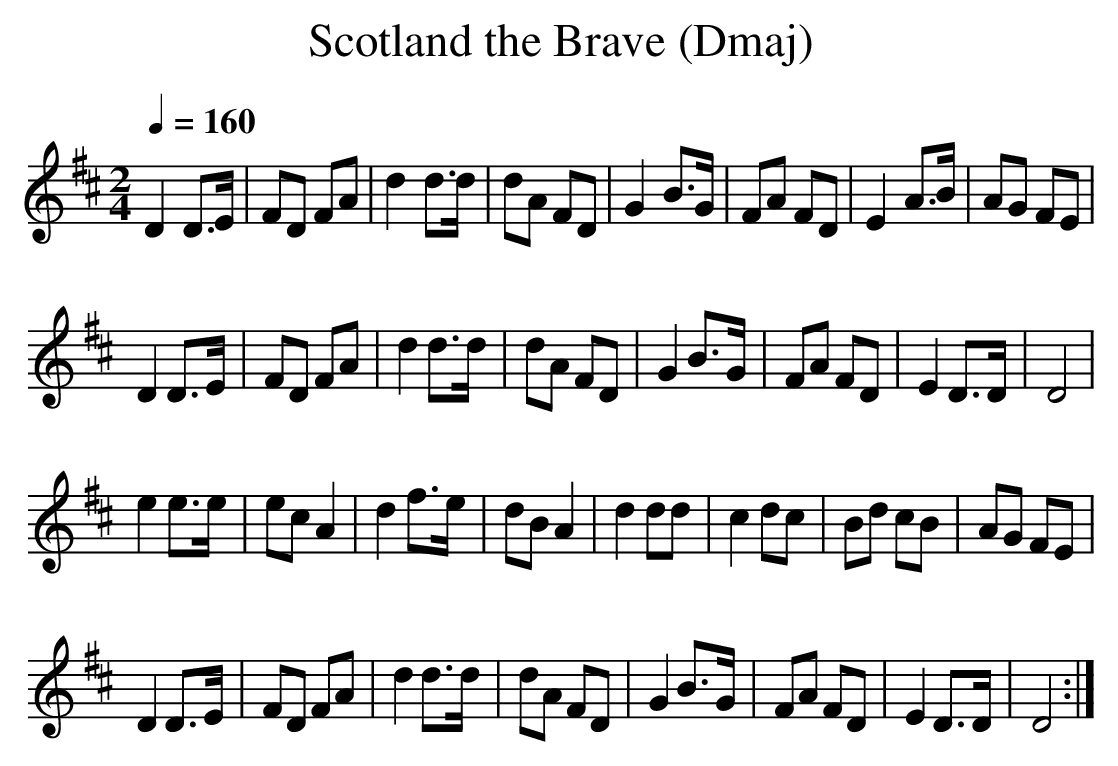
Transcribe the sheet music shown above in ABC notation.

X:1
T:Scotland the Brave (Dmaj)
Q:1/4=160
M:2/4
L:1/8
K:Dmaj
D2 D>E|FD FA|d2 d>d|dA FD|G2 B>G|FA FD|E2 A>B|AG FE|
D2 D>E|FD FA|d2 d>d|dA FD|G2 B>G|FA FD|E2 D>D|D4|
e2 e>e|ec A2|d2 f>e|dB A2|d2 dd|c2 dc|Bd cB|AG FE|
D2 D>E|FD FA|d2 d>d|dA FD|G2 B>G|FA FD|E2 D>D|D4:|
